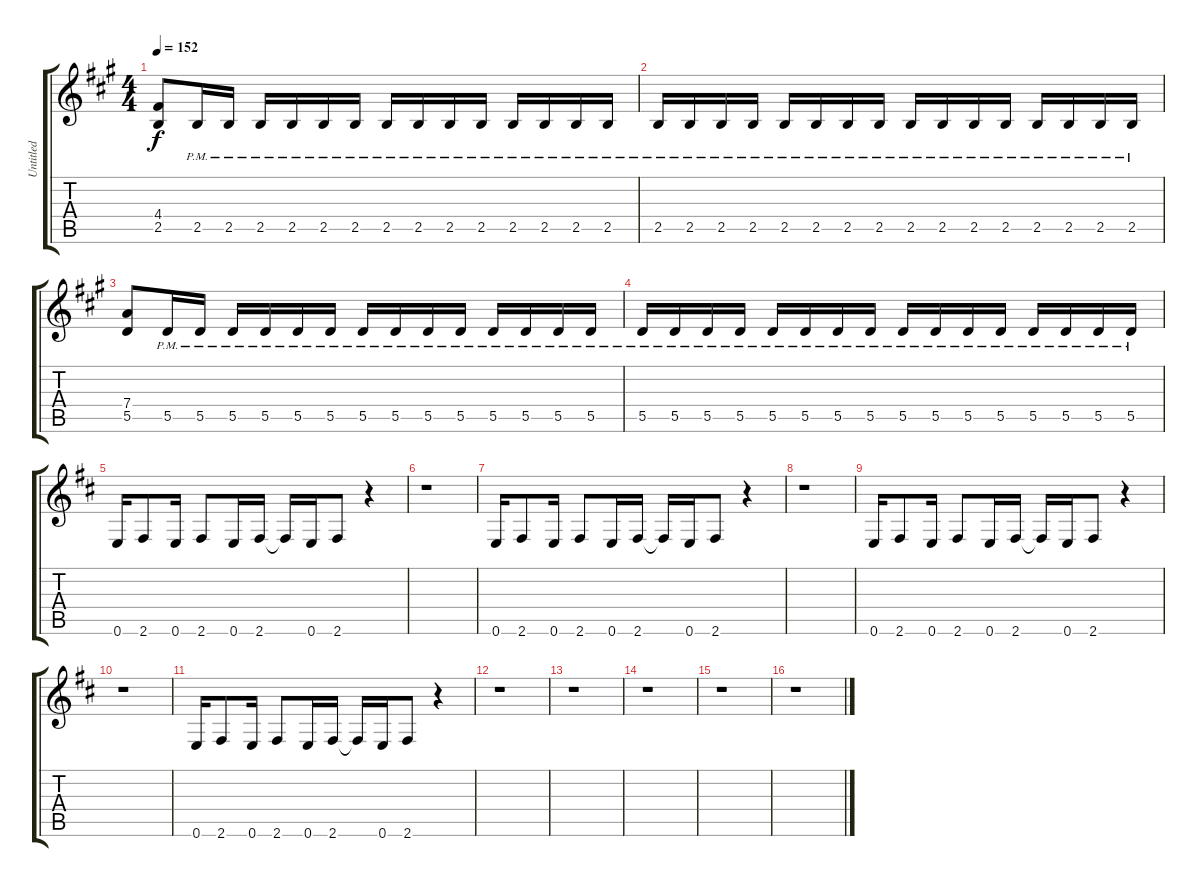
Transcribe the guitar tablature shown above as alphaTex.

\track ("Untitled" "Untitled") {instrument distortionguitar}
\staff {score tabs}
\tuning (E4 B3 G3 D3 A2 E2) {hide}
\ts (4 4)
\tempo 152
\clef g2
\ks a
(4.4 2.5).8{dy f} 2.5{pm}.16 2.5{pm}.16 2.5{pm}.16 2.5{pm}.16 2.5{pm}.16 2.5{pm}.16 2.5{pm}.16 2.5{pm}.16 2.5{pm}.16 2.5{pm}.16 2.5{pm}.16 2.5{pm}.16 2.5{pm}.16 2.5{pm}.16 |
2.5{pm}.16 2.5{pm}.16 2.5{pm}.16 2.5{pm}.16 2.5{pm}.16 2.5{pm}.16 2.5{pm}.16 2.5{pm}.16 2.5{pm}.16 2.5{pm}.16 2.5{pm}.16 2.5{pm}.16 2.5{pm}.16 2.5{pm}.16 2.5{pm}.16 2.5{pm}.16 |
(7.4 5.5).8 5.5{pm}.16 5.5{pm}.16 5.5{pm}.16 5.5{pm}.16 5.5{pm}.16 5.5{pm}.16 5.5{pm}.16 5.5{pm}.16 5.5{pm}.16 5.5{pm}.16 5.5{pm}.16 5.5{pm}.16 5.5{pm}.16 5.5{pm}.16 |
5.5{pm}.16 5.5{pm}.16 5.5{pm}.16 5.5{pm}.16 5.5{pm}.16 5.5{pm}.16 5.5{pm}.16 5.5{pm}.16 5.5{pm}.16 5.5{pm}.16 5.5{pm}.16 5.5{pm}.16 5.5{pm}.16 5.5{pm}.16 5.5{pm}.16 5.5{pm}.16 |
\ks d
0.6.16 2.6.8 0.6.16 2.6.8 0.6.16 2.6.16 2.6{t}.16 0.6.16 2.6.8 r.4 |
r.1 |
0.6.16 2.6.8 0.6.16 2.6.8 0.6.16 2.6.16 2.6{t}.16 0.6.16 2.6.8 r.4 |
r.1 |
0.6.16 2.6.8 0.6.16 2.6.8 0.6.16 2.6.16 2.6{t}.16 0.6.16 2.6.8 r.4 |
r.1 |
0.6.16 2.6.8 0.6.16 2.6.8 0.6.16 2.6.16 2.6{t}.16 0.6.16 2.6.8 r.4 |
r.1 |
r.1 |
r.1 |
r.1 |
r.1
